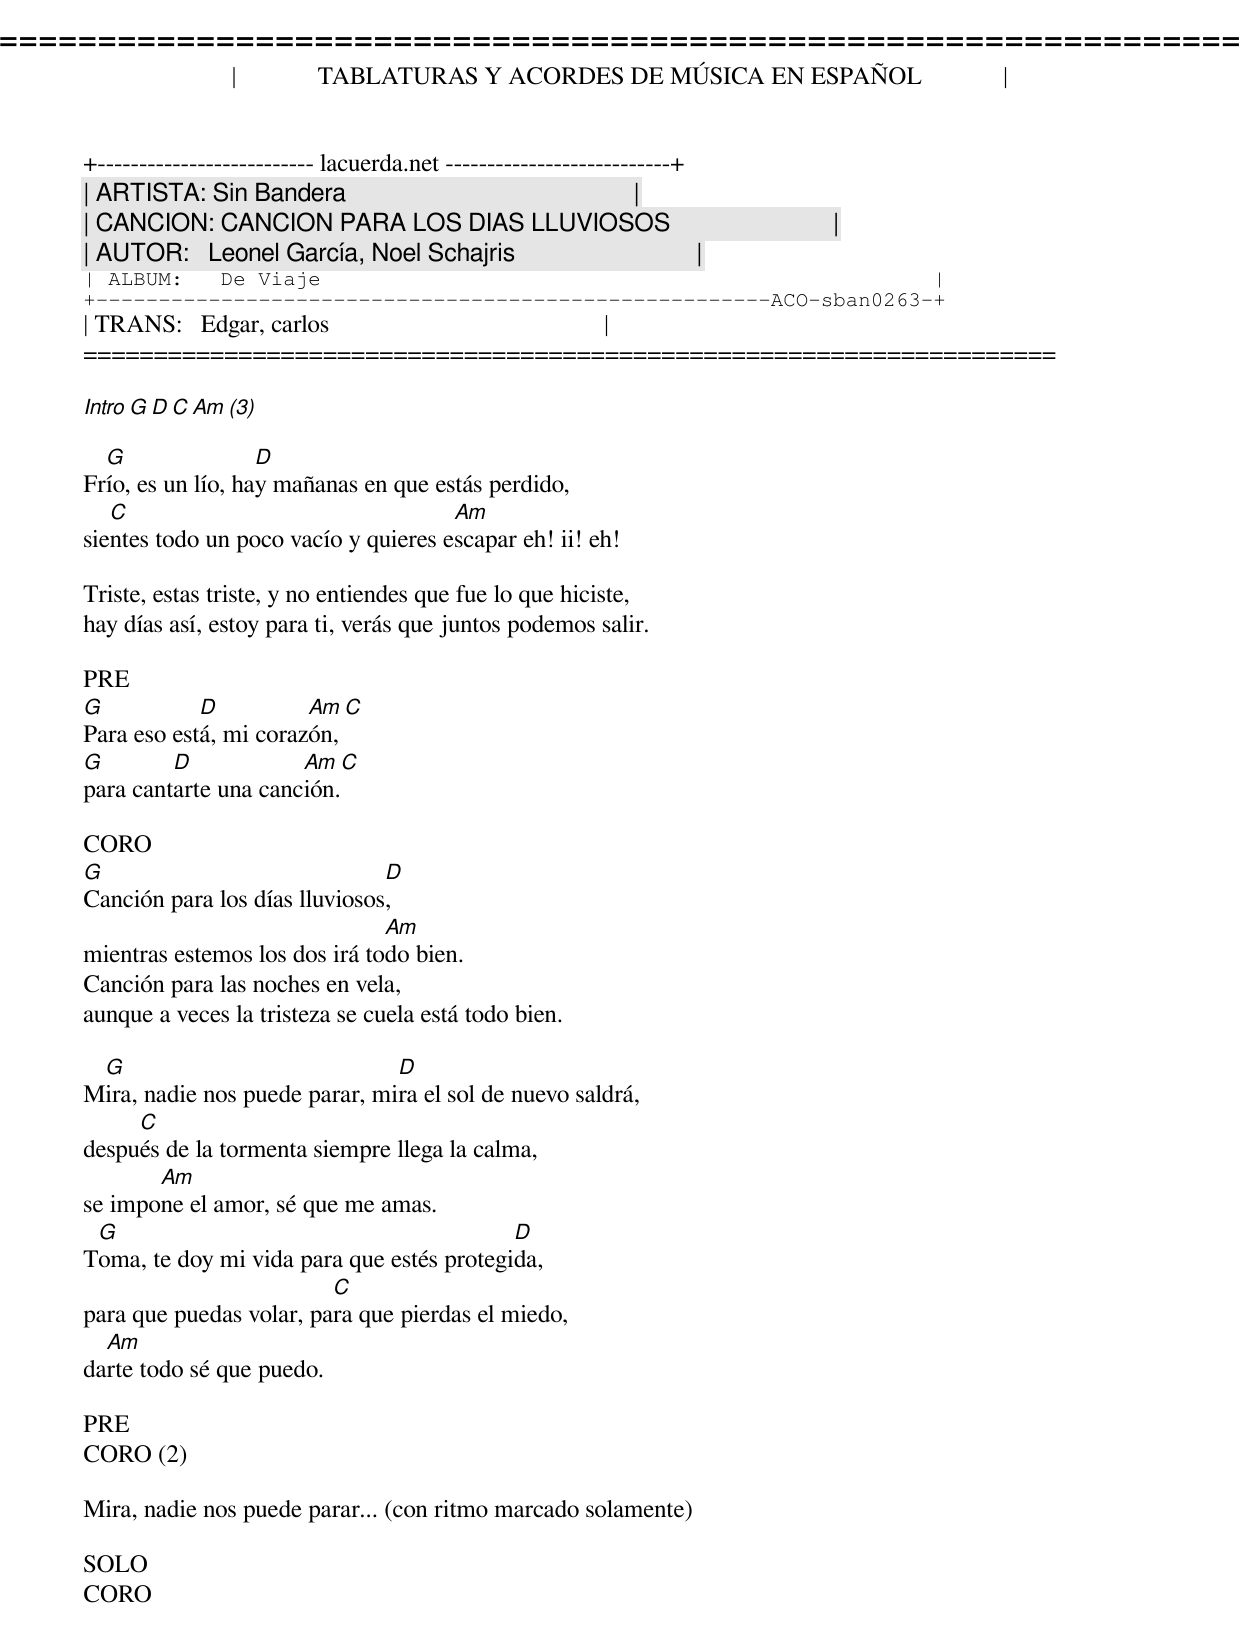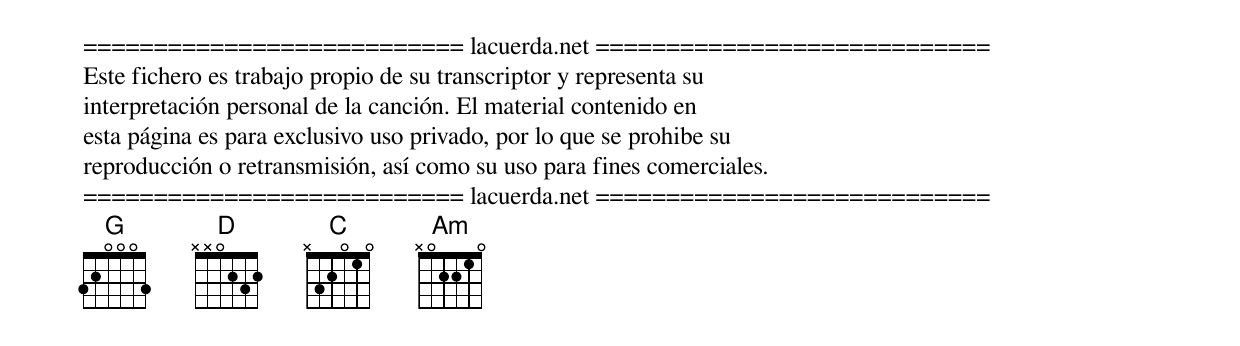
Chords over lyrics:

=====================================================================
|             TABLATURAS Y ACORDES DE MÚSICA EN ESPAÑOL             |
+-------------------------- lacuerda.net ---------------------------+
| ARTISTA: Sin Bandera                                              |
| CANCION: CANCION PARA LOS DIAS LLUVIOSOS                          |
| AUTOR:   Leonel García, Noel Schajris                             |
| ALBUM:   De Viaje                                                 |
+------------------------------------------------------ACO-sban0263-+
| TRANS:   Edgar, carlos                                            |
=====================================================================

Intro    G  D  C  Am   (3)

  G                D
Frío, es un lío, hay mañanas en que estás perdido,
   C                                  Am
sientes todo un poco vacío y quieres escapar eh! ii! eh!

Triste, estas triste, y no entiendes que fue lo que hiciste,
hay días así, estoy para ti, verás que juntos podemos salir.

PRE
G           D          Am     C
Para eso está, mi corazón,
G        D            Am     C
para cantarte una canción.

CORO
G                              D
Canción para los días lluviosos,
                               Am
mientras estemos los dos irá todo bien.
Canción para las noches en vela,
aunque a veces la tristeza se cuela está todo bien.

 G                             D
Mira, nadie nos puede parar, mira el sol de nuevo saldrá,
     C
después de la tormenta siempre llega la calma,
       Am
se impone el amor, sé que me amas.
 G                                         D
Toma, te doy mi vida para que estés protegida,
                         C
para que puedas volar, para que pierdas el miedo,
  Am
darte todo sé que puedo.

PRE
CORO (2)

Mira, nadie nos puede parar... (con ritmo marcado solamente)

SOLO
CORO


=========================== lacuerda.net ============================
Este fichero es trabajo propio de su transcriptor y representa su
interpretación personal de la canción. El material contenido en
esta página es para exclusivo uso privado, por lo que se prohibe su
reproducción o retransmisión, así como su uso para fines comerciales.
=========================== lacuerda.net ============================
